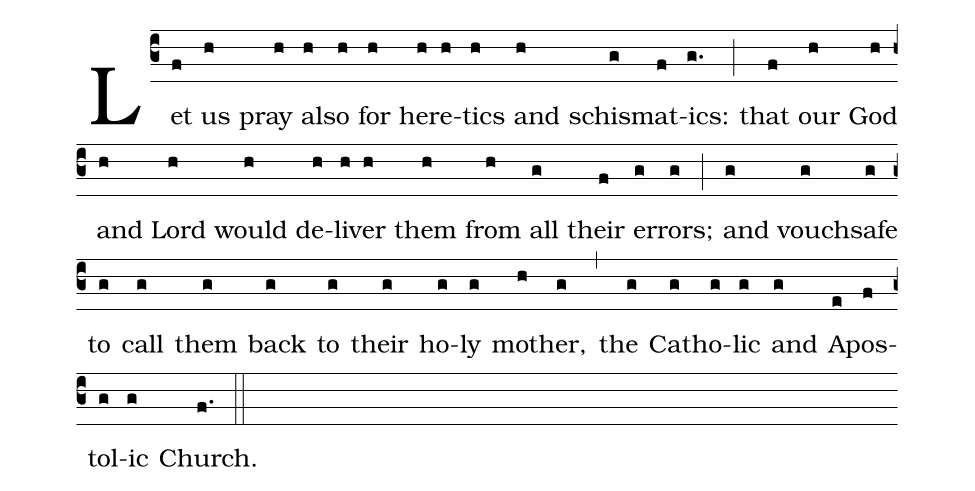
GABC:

%%
(c3)Let(f) us(h) pray(h) al(h)so(h) for(h) her(h)e(h)tics(h) and(h) schis(g)mat(f)ics:(g.) (;) that(f) our(h) God(h) and(h) Lord(h) would(h) de(h)liv(h)er(h) them(h) from(h) all(g) their(f) er(g)rors;(g) (;) and(g) vouch(g)safe(g) to(g) call(g) them(g) back(g) to(g) their(g) ho(g)ly(g) moth(h)er,(g) (,) the(g) Cath(g)o(g)lic(g) and(g) Ap(e)os(f)tol(g)ic(g) Church.(f.) (::)
